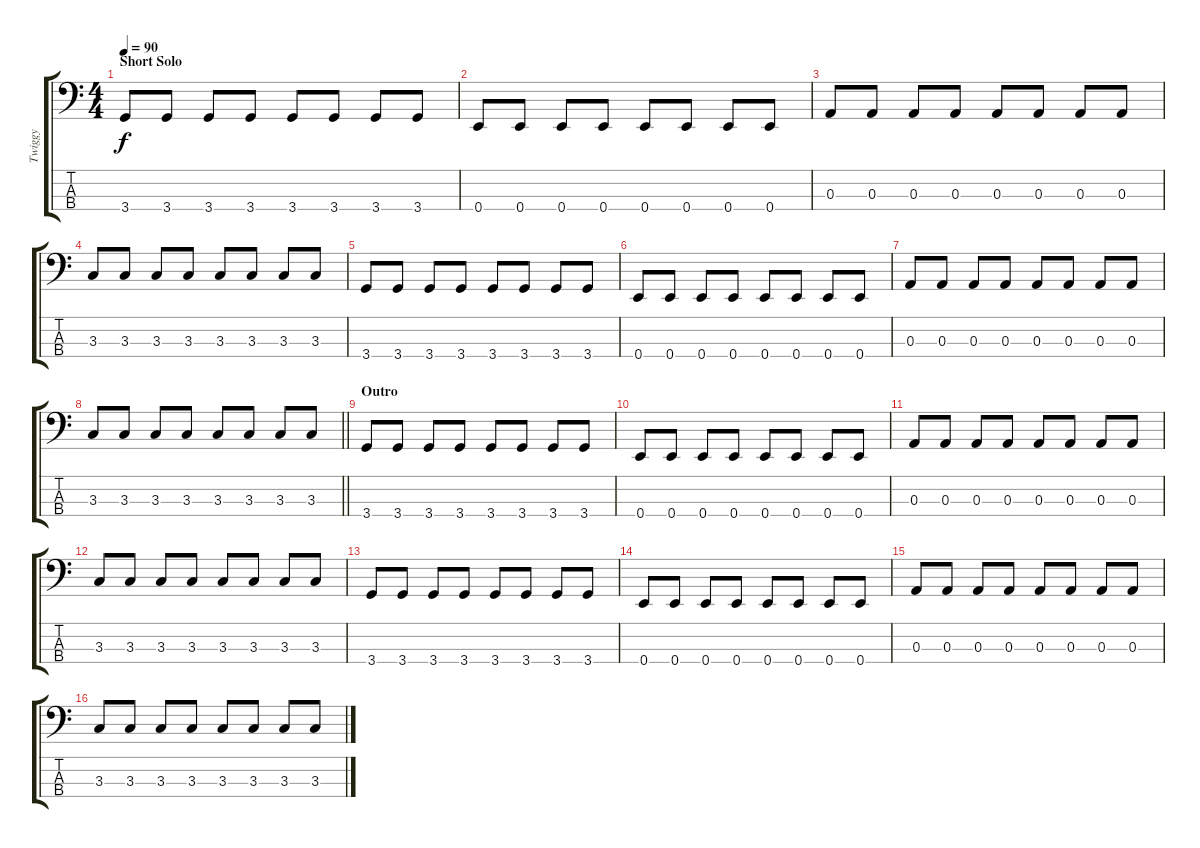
\track ("Twiggy" "Twiggy") {instrument electricbassfinger}
\staff {score tabs}
\tuning (G2 D2 A1 E1) {hide}
\ts (4 4)
\section ("" "Short Solo")
\tempo 90
\clef f4
\ks c
3.4.8{dy f} 3.4.8 3.4.8 3.4.8 3.4.8 3.4.8 3.4.8 3.4.8 |
0.4.8 0.4.8 0.4.8 0.4.8 0.4.8 0.4.8 0.4.8 0.4.8 |
0.3.8 0.3.8 0.3.8 0.3.8 0.3.8 0.3.8 0.3.8 0.3.8 |
3.3.8 3.3.8 3.3.8 3.3.8 3.3.8 3.3.8 3.3.8 3.3.8 |
3.4.8 3.4.8 3.4.8 3.4.8 3.4.8 3.4.8 3.4.8 3.4.8 |
0.4.8 0.4.8 0.4.8 0.4.8 0.4.8 0.4.8 0.4.8 0.4.8 |
0.3.8 0.3.8 0.3.8 0.3.8 0.3.8 0.3.8 0.3.8 0.3.8 |
\barLineRight lightlight
3.3.8 3.3.8 3.3.8 3.3.8 3.3.8 3.3.8 3.3.8 3.3.8 |
\section ("" "Outro")
3.4.8 3.4.8 3.4.8 3.4.8 3.4.8 3.4.8 3.4.8 3.4.8 |
0.4.8 0.4.8 0.4.8 0.4.8 0.4.8 0.4.8 0.4.8 0.4.8 |
0.3.8 0.3.8 0.3.8 0.3.8 0.3.8 0.3.8 0.3.8 0.3.8 |
3.3.8 3.3.8 3.3.8 3.3.8 3.3.8 3.3.8 3.3.8 3.3.8 |
3.4.8 3.4.8 3.4.8 3.4.8 3.4.8 3.4.8 3.4.8 3.4.8 |
0.4.8 0.4.8 0.4.8 0.4.8 0.4.8 0.4.8 0.4.8 0.4.8 |
0.3.8 0.3.8 0.3.8 0.3.8 0.3.8 0.3.8 0.3.8 0.3.8 |
3.3.8 3.3.8 3.3.8 3.3.8 3.3.8 3.3.8 3.3.8 3.3.8
